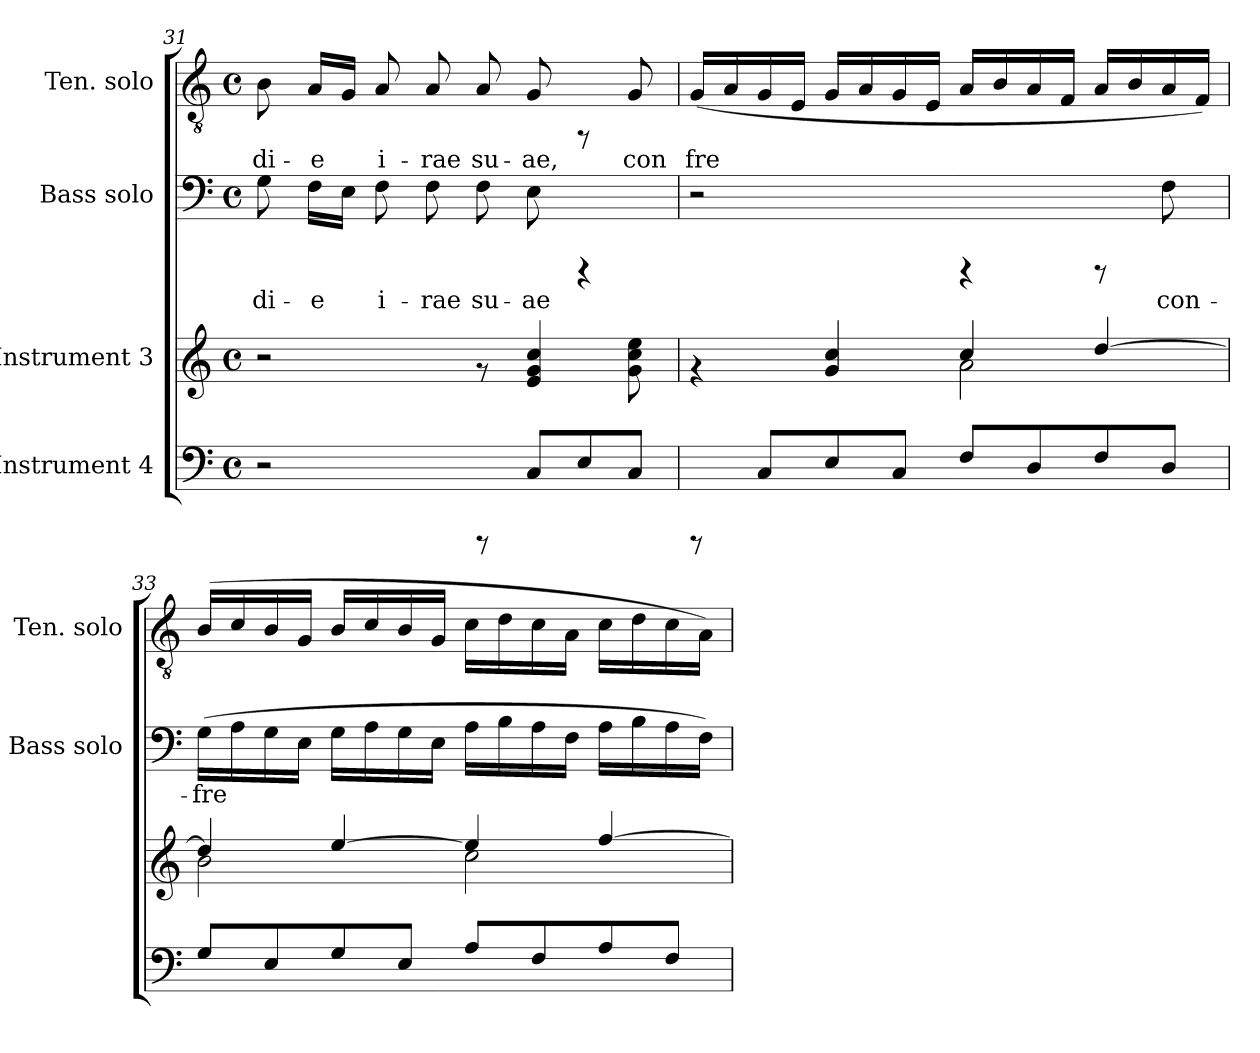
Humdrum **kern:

**kern	**kern	**kern	**text	**kern	**text
*part4	*part3	*part2	*part2	*part1	*part1
*staff4	*staff3	*staff2	*staff2	*staff1	*staff1
*I"Instrument 4	*I"Instrument 3	*I"Bass solo	*	*I"Ten. solo	*
*	*	*I'Bass solo	*	*I'Ten. solo	*
!!LO:PB:g=z
*clefF4	*clefG2	*clefF4	*	*clefGv2	*
*k[]	*k[]	*k[]	*	*k[]	*
*C:	*C:	*C:	*	*C:	*
*M4/4	*M4/4	*M4/4	*	*M4/4	*
*met(c)	*met(c)	*met(c)	*	*met(c)	*
=31	=31	=31	=31	=31	=31
!	!	!	!LO:LY:b:cj	!	!LO:LY:b:cj
2r	2r	8G\	di-	8B\	di-
!	!	!	!LO:LY:b:cj	!	!LO:LY:b:cj
.	.	16F\L	-e	16A/L	-e
!	!	!	!LO:LY:b:cj	!	!LO:LY:b:cj
.	.	16E\J	.	16G/J	.
!	!	!	!LO:LY:b:cj	!	!LO:LY:b:cj
.	.	8F\	i-	8A/	i-
!	!	!	!LO:LY:b:cj	!	!LO:LY:b:cj
.	.	8F\	-rae	8A/	-rae
!	!	!	!LO:LY:b:cj	!	!LO:LY:b:cj
8rCCC	8rf	8F\	su-	8A/	su-
!	!	!	!LO:LY:b:cj	!	!LO:LY:b:cj
8C/L	4cc/ 4g/ 4e/	8E\	-ae	8G/	-ae,
8E/	.	4rCCC	.	8rFF	.
!	!	!	!	!	!LO:LY:b:cj
8C/J	8ee\ 8cc\ 8g\	.	.	8G/	con
=32	=32	=32	=32	=32	=32
*	*^	*	*	*	*
!	!	!	!	!	!	!LO:LY:b:cj
8rCCC	4rf	2ryy	2r	.	(>16G/L	fre-
!	!	!	!	!	!	!LO:LY:b:cj
.	.	.	.	.	16A/	--
!	!	!	!	!	!	!LO:LY:b:cj
8C/L	.	.	.	.	16G/	--
!	!	!	!	!	!	!LO:LY:b:cj
.	.	.	.	.	16E/J	--
!	!	!	!	!	!	!LO:LY:b:cj
8E/	4g/ 4cc/	.	.	.	16G/L	--
!	!	!	!	!	!	!LO:LY:b:cj
.	.	.	.	.	16A/	--
!	!	!	!	!	!	!LO:LY:b:cj
8C/J	.	.	.	.	16G/	--
!	!	!	!	!	!	!LO:LY:b:cj
.	.	.	.	.	16E/J	--
!	!	!	!	!	!	!LO:LY:b:cj
8F/L	4cc/	2a\	4rCCC	.	16A/L	--
!	!	!	!	!	!	!LO:LY:b:cj
.	.	.	.	.	16B/	--
!	!	!	!	!	!	!LO:LY:b:cj
8D/	.	.	.	.	16A/	--
!	!	!	!	!	!	!LO:LY:b:cj
.	.	.	.	.	16F/J	--
!	!	!	!	!	!	!LO:LY:b:cj
8F/	[>4dd/	.	8rCCC	.	16A/L	--
!	!	!	!	!	!	!LO:LY:b:cj
.	.	.	.	.	16B/	--
!	!	!	!	!LO:LY:b:cj	!	!LO:LY:b:cj
8D/J	.	.	8F\	con-	16A/	--
!	!	!	!	!	!	!LO:LY:b:cj
.	.	.	.	.	16F/J)	--
=33	=33	=33	=33	=33	=33	=33
!	!	!	!	!LO:LY:b:cj	!	!LO:LY:b:cj
8G/L	4dd/]	2b\	(>16G\L	-fre-	(>16B/L	--
!	!	!	!	!LO:LY:b:cj	!	!LO:LY:b:cj
.	.	.	16A\	--	16c/	--
!	!	!	!	!LO:LY:b:cj	!	!LO:LY:b:cj
8E/	.	.	16G\	--	16B/	--
!	!	!	!	!LO:LY:b:cj	!	!LO:LY:b:cj
.	.	.	16E\J	--	16G/J	--
!	!	!	!	!LO:LY:b:cj	!	!LO:LY:b:cj
8G/	[>4ee/	.	16G\L	--	16B/L	--
!	!	!	!	!LO:LY:b:cj	!	!LO:LY:b:cj
.	.	.	16A\	--	16c/	--
!	!	!	!	!LO:LY:b:cj	!	!LO:LY:b:cj
8E/J	.	.	16G\	--	16B/	--
!	!	!	!	!LO:LY:b:cj	!	!LO:LY:b:cj
.	.	.	16E\J	--	16G/J	--
!	!	!	!	!LO:LY:b:cj	!	!LO:LY:b:cj
8A/L	4ee/]	2cc\	16A\L	--	16c\L	--
!	!	!	!	!LO:LY:b:cj	!	!LO:LY:b:cj
.	.	.	16B\	--	16d\	--
!	!	!	!	!LO:LY:b:cj	!	!LO:LY:b:cj
8F/	.	.	16A\	--	16c\	--
!	!	!	!	!LO:LY:b:cj	!	!LO:LY:b:cj
.	.	.	16F\J	--	16A\J	--
!	!	!	!	!LO:LY:b:cj	!	!LO:LY:b:cj
8A/	[<4ff/	.	16A\L	--	16c\L	--
!	!	!	!	!LO:LY:b:cj	!	!LO:LY:b:cj
.	.	.	16B\	--	16d\	--
!	!	!	!	!LO:LY:b:cj	!	!LO:LY:b:cj
8F/J	.	.	16A\	--	16c\	--
!	!	!	!	!LO:LY:b:cj	!	!LO:LY:b:cj
.	.	.	16F\J)	--	16A\J)	--
*	*v	*v	*	*	*	*
=	=	=	=	=	=
*-	*-	*-	*-	*-	*-
